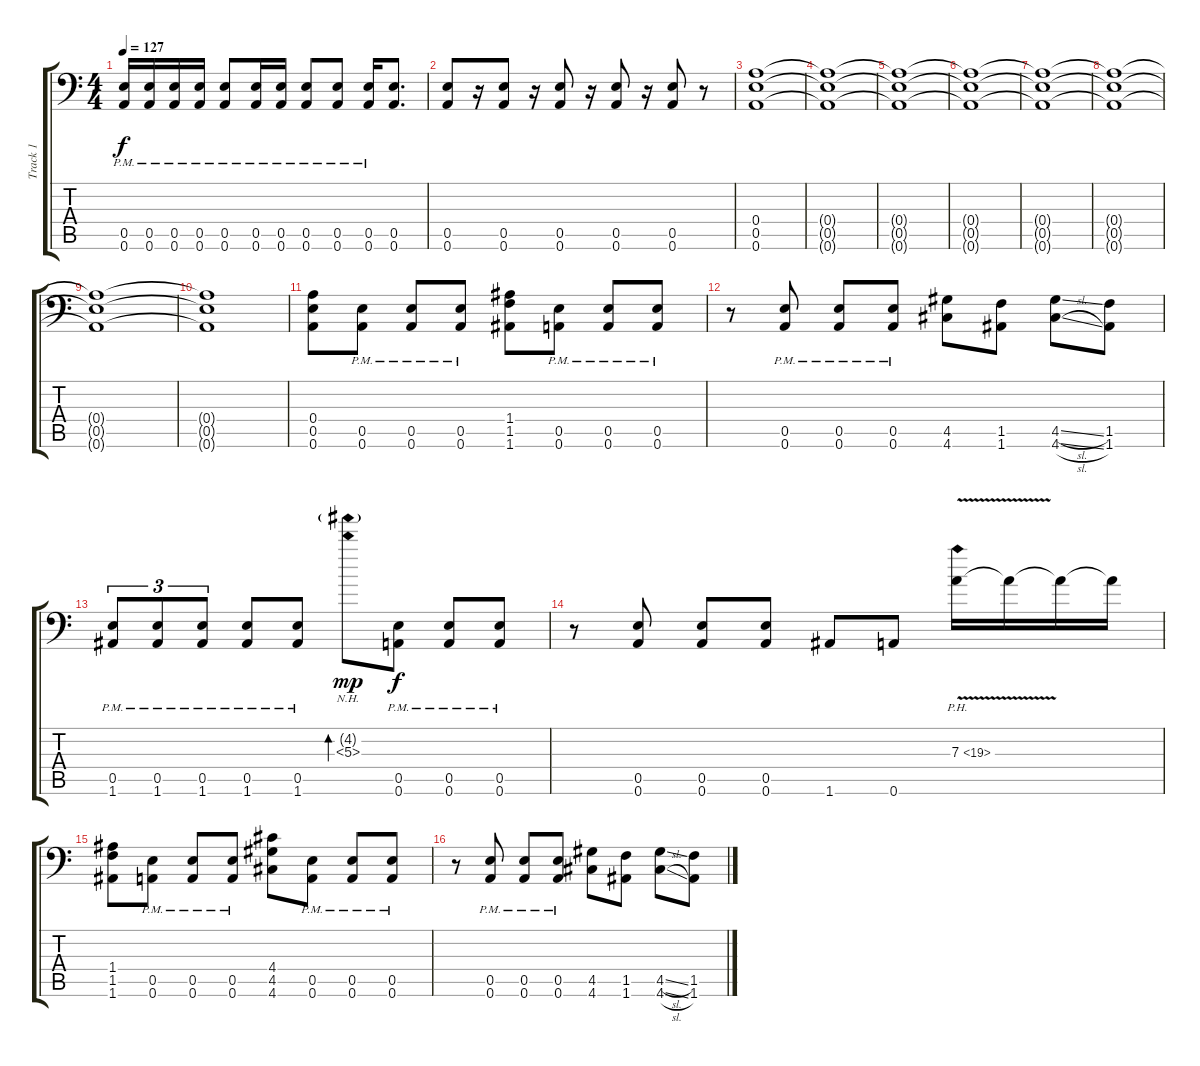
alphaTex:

\track ("Track 1" "Track 1") {instrument overdrivenguitar}
\staff {score tabs}
\tuning (B3 Gb3 D3 A2 E2 A1) {hide}
\ts (4 4)
\tempo 127
\clef f4
\ks c
(0.5{pm} 0.6{pm}).16{dy f} (0.5{pm} 0.6{pm}).16 (0.5{pm} 0.6{pm}).16 (0.5{pm} 0.6{pm}).16 (0.5{pm} 0.6{pm}).8 (0.5{pm} 0.6{pm}).16 (0.5{pm} 0.6{pm}).16 (0.5{pm} 0.6{pm}).8 (0.5{pm} 0.6{pm}).8 (0.5{pm} 0.6{pm}).16 (0.5 0.6).8{d} |
(0.5 0.6).8 r.16 (0.5 0.6).8 r.16 (0.5 0.6).8 r.16 (0.5 0.6).8 r.16 (0.5 0.6).8 r.8 |
(0.4 0.5 0.6).1 |
(0.4{t} 0.5{t} 0.6{t}).1 |
(0.4{t} 0.5{t} 0.6{t}).1 |
(0.4{t} 0.5{t} 0.6{t}).1 |
(0.4{t} 0.5{t} 0.6{t}).1 |
(0.4{t} 0.5{t} 0.6{t}).1 |
(0.4{t} 0.5{t} 0.6{t}).1 |
(0.4{t} 0.5{t} 0.6{t}).1 |
(0.4 0.5 0.6).8 (0.5{pm} 0.6{pm}).8 (0.5{pm} 0.6{pm}).8 (0.5{pm} 0.6{pm}).8 (1.4 1.5 1.6).8 (0.5{pm} 0.6{pm}).8 (0.5{pm} 0.6{pm}).8 (0.5{pm} 0.6{pm}).8 |
r.8 (0.5{pm} 0.6{pm}).8 (0.5{pm} 0.6{pm}).8 (0.5{pm} 0.6{pm}).8 (4.5 4.6).8 (1.5 1.6).8 (4.5{sl} 4.6{sl}).8 (1.5 1.6).8 |
(0.5{pm} 1.6{pm}).8{tu (3 2)} (0.5{pm} 1.6{pm}).8{tu (3 2)} (0.5{pm} 1.6{pm}).8{tu (3 2)} (0.5{pm} 1.6{pm}).8 (0.5{pm} 1.6{pm}).8 (4.2{nh g} 5.3{nh}).8{bd 480 dy mp} (0.5{pm} 0.6{pm}).8{dy f} (0.5{pm} 0.6{pm}).8 (0.5{pm} 0.6{pm}).8 |
r.8 (0.5 0.6).8 (0.5 0.6).8 (0.5 0.6).8 1.6.8 0.6.8 7.3{ph 12 v}.16 7.3{t}.16 7.3{t}.16 7.3{t}.16 |
(1.4 1.5 1.6).8 (0.5{pm} 0.6{pm}).8 (0.5{pm} 0.6{pm}).8 (0.5{pm} 0.6{pm}).8 (4.4 4.5 4.6).8 (0.5{pm} 0.6{pm}).8 (0.5{pm} 0.6{pm}).8 (0.5{pm} 0.6{pm}).8 |
r.8 (0.5{pm} 0.6{pm}).8 (0.5{pm} 0.6{pm}).8 (0.5{pm} 0.6{pm}).8 (4.5 4.6).8 (1.5 1.6).8 (4.5{sl} 4.6{sl}).8 (1.5 1.6).8
